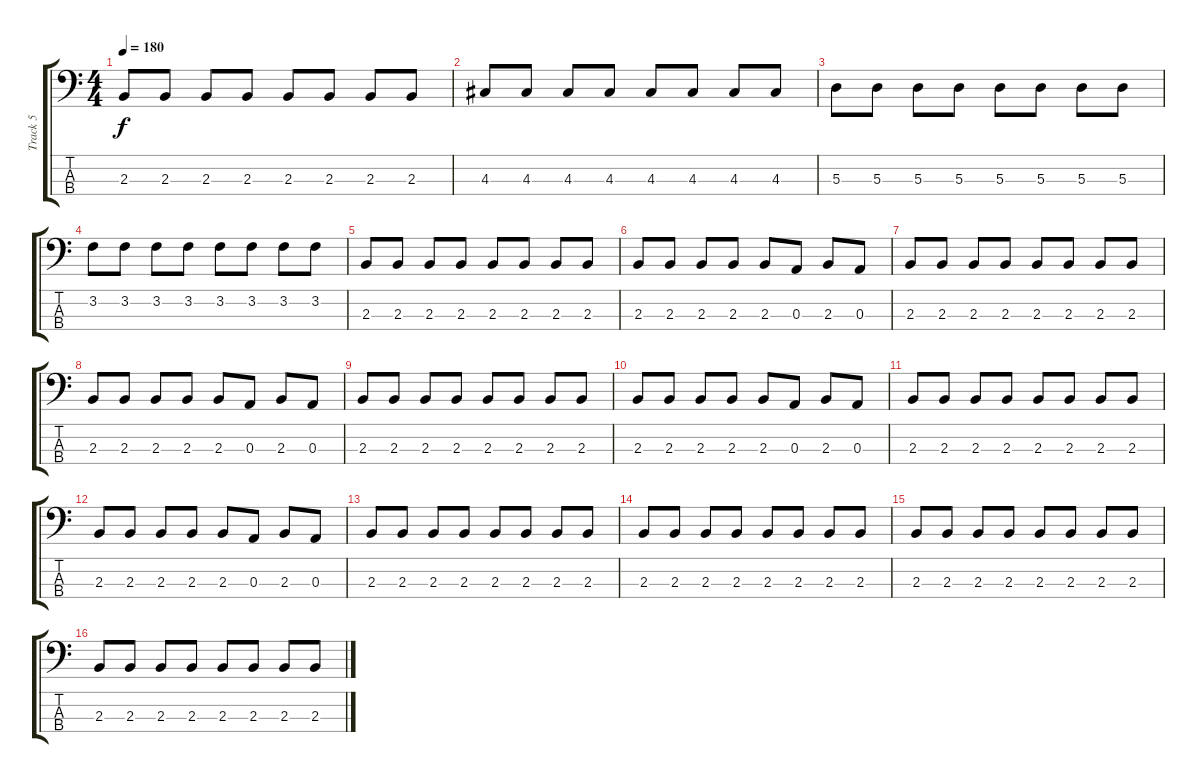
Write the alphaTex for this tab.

\track ("Track 5" "Track 5") {instrument electricbasspick}
\staff {score tabs}
\tuning (G2 D2 A1 E1) {hide}
\ts (4 4)
\tempo 180
\clef f4
\ks c
2.3.8{dy f} 2.3.8 2.3.8 2.3.8 2.3.8 2.3.8 2.3.8 2.3.8 |
4.3.8 4.3.8 4.3.8 4.3.8 4.3.8 4.3.8 4.3.8 4.3.8 |
5.3.8 5.3.8 5.3.8 5.3.8 5.3.8 5.3.8 5.3.8 5.3.8 |
3.2.8 3.2.8 3.2.8 3.2.8 3.2.8 3.2.8 3.2.8 3.2.8 |
2.3.8 2.3.8 2.3.8 2.3.8 2.3.8 2.3.8 2.3.8 2.3.8 |
2.3.8 2.3.8 2.3.8 2.3.8 2.3.8 0.3.8 2.3.8 0.3.8 |
2.3.8 2.3.8 2.3.8 2.3.8 2.3.8 2.3.8 2.3.8 2.3.8 |
2.3.8 2.3.8 2.3.8 2.3.8 2.3.8 0.3.8 2.3.8 0.3.8 |
2.3.8 2.3.8 2.3.8 2.3.8 2.3.8 2.3.8 2.3.8 2.3.8 |
2.3.8 2.3.8 2.3.8 2.3.8 2.3.8 0.3.8 2.3.8 0.3.8 |
2.3.8 2.3.8 2.3.8 2.3.8 2.3.8 2.3.8 2.3.8 2.3.8 |
2.3.8 2.3.8 2.3.8 2.3.8 2.3.8 0.3.8 2.3.8 0.3.8 |
2.3.8 2.3.8 2.3.8 2.3.8 2.3.8 2.3.8 2.3.8 2.3.8 |
2.3.8 2.3.8 2.3.8 2.3.8 2.3.8 2.3.8 2.3.8 2.3.8 |
2.3.8 2.3.8 2.3.8 2.3.8 2.3.8 2.3.8 2.3.8 2.3.8 |
2.3.8 2.3.8 2.3.8 2.3.8 2.3.8 2.3.8 2.3.8 2.3.8
